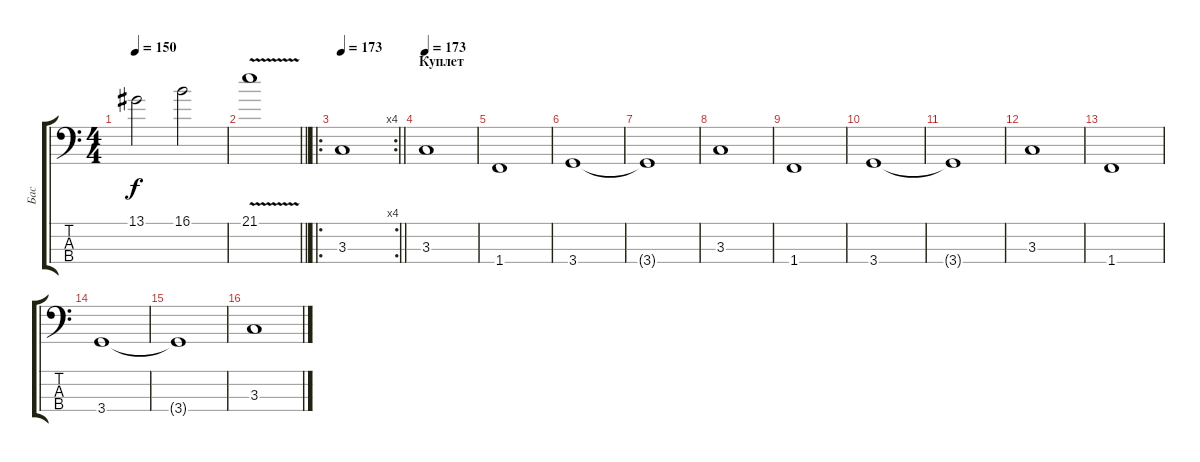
\track ("Бас" "Бас") {instrument electricbassfinger}
\staff {score tabs}
\tuning (G2 D2 A1 E1) {hide}
\ts (4 4)
\tempo 150
\clef f4
\ks c
13.1.2{dy f} 16.1.2 |
\barLineRight lightlight
21.1{v}.1 |
\ro
\rc 4
\tempo 173
\barLineRight lightlight
3.3.1 |
\section ("" "Куплет")
\tempo 173
3.3.1 |
1.4.1 |
3.4.1 |
3.4{t}.1 |
3.3.1 |
1.4.1 |
3.4.1 |
3.4{t}.1 |
3.3.1 |
1.4.1 |
3.4.1 |
3.4{t}.1 |
3.3.1
